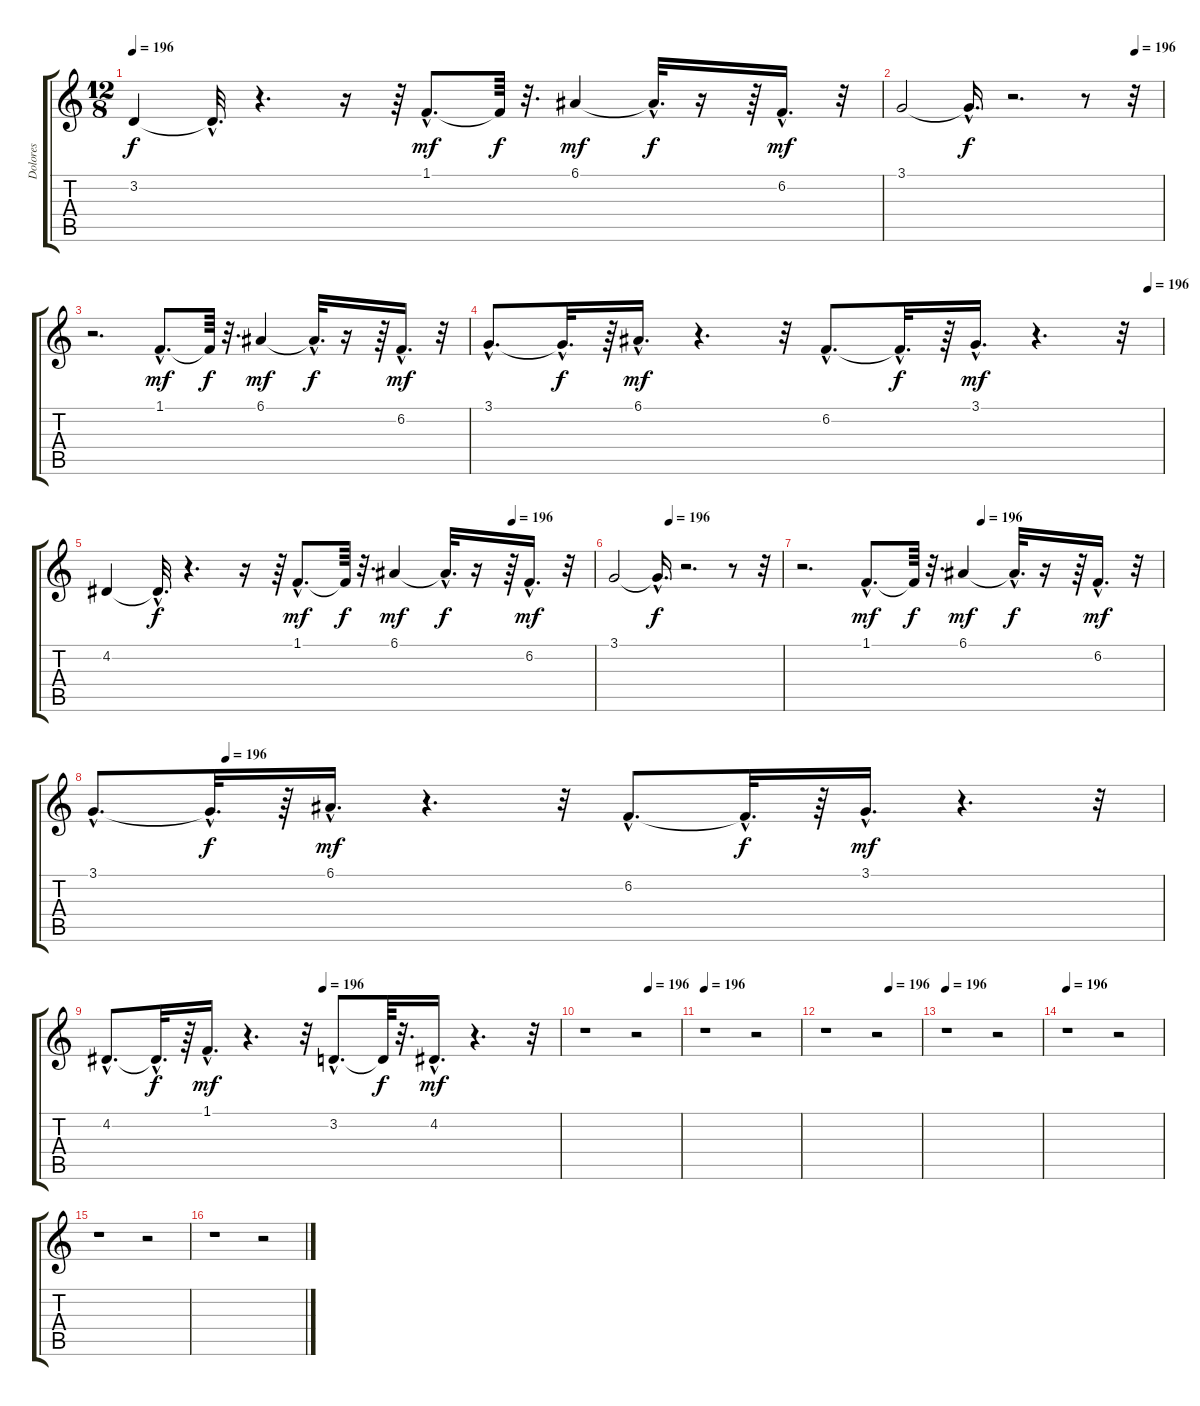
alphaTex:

\track ("Dolores" "Dolores") {instrument panflute}
\staff {score tabs}
\tuning (E4 B3 G3 D3 A2 E2) {hide}
\ts (12 8)
\tempo 196
\clef g2
\ks c
3.2{t}.4{dy f} 3.2{hac t}.32{d} r.4{d} r.16 r.64 1.1{hac}.8{d dy mf} 1.1{t}.64{dy f} r.32{d} 6.1.4{dy mf} 6.1{hac t}.32{d dy f} r.16 r.64 6.2{hac}.16{d dy mf} r.32 |
\tempo (196 0.8958333333333334)
3.1.2 3.1{hac t}.16{d dy f} r.2{d} r.8 r.32 |
r.2{d} 1.1{hac}.8{d dy mf} 1.1{t}.64{dy f} r.32{d} 6.1.4{dy mf} 6.1{hac t}.32{d dy f} r.16 r.64 6.2{hac}.16{d dy mf} r.32 |
\tempo (196 0.9791666666666666)
3.1{hac}.8{d} 3.1{hac t}.32{d dy f} r.64 6.1{hac}.16{d dy mf} r.4{d} r.32 6.2{hac}.8{d} 6.2{hac t}.32{d dy f} r.64 3.1{hac}.16{d dy mf} r.4{d} r.32 |
\tempo (196 0.8333333333333334)
4.2.4 4.2{hac t}.32{d dy f} r.4{d} r.16 r.64 1.1{hac}.8{d dy mf} 1.1{t}.64{dy f} r.32{d} 6.1.4{dy mf} 6.1{hac t}.32{d dy f} r.16 r.64 6.2{hac}.16{d dy mf} r.32 |
\tempo (196 0.3333333333333333)
3.1.2 3.1{hac t}.16{d dy f} r.2{d} r.8 r.32 |
\tempo (196 0.5)
r.2{d} 1.1{hac}.8{d dy mf} 1.1{t}.64{dy f} r.32{d} 6.1.4{dy mf} 6.1{hac t}.32{d dy f} r.16 r.64 6.2{hac}.16{d dy mf} r.32 |
\tempo (196 0.125)
3.1{hac}.8{d} 3.1{hac t}.32{d dy f} r.64 6.1{hac}.16{d dy mf} r.4{d} r.32 6.2{hac}.8{d} 6.2{hac t}.32{d dy f} r.64 3.1{hac}.16{d dy mf} r.4{d} r.32 |
\tempo (196 0.4791666666666667)
4.2{hac}.8{d} 4.2{hac t}.32{d dy f} r.64 1.1{hac}.16{d dy mf} r.4{d} r.32 3.2{hac}.8{d} 3.2{t}.64{dy f} r.32{d} 4.2{hac}.16{d dy mf} r.4{d} r.32 |
\tempo (196 0.6666666666666666)
r.1 r.2 |
\tempo 196
r.1 r.2 |
\tempo (196 0.6666666666666666)
r.1 r.2 |
\tempo 196
r.1 r.2 |
\tempo 196
r.1 r.2 |
r.1 r.2 |
r.1 r.2
